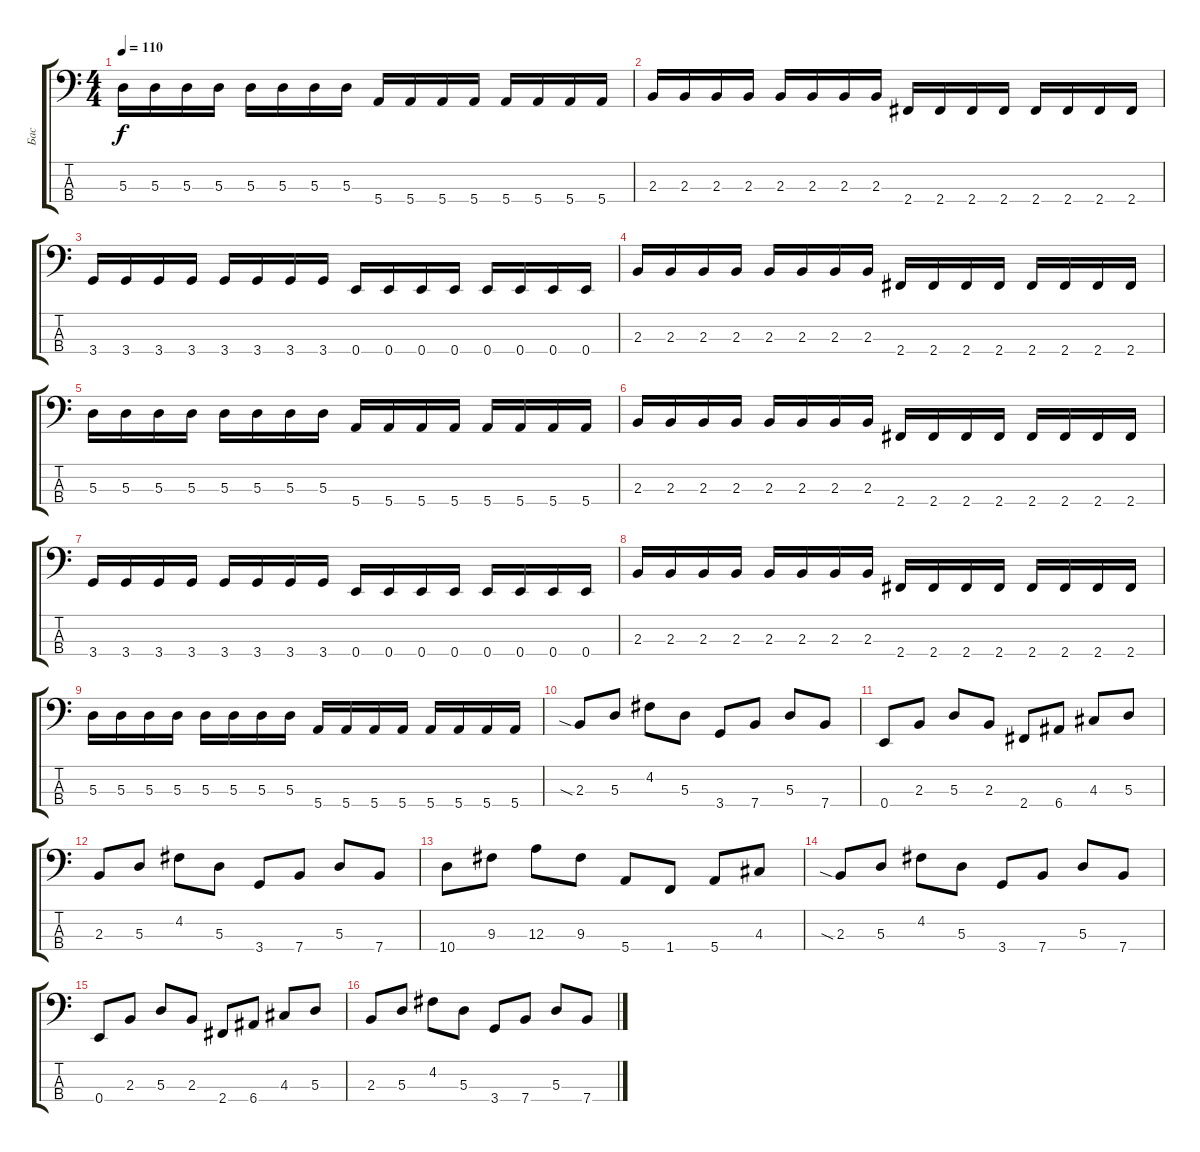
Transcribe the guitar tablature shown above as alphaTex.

\track ("Бас" "Бас") {instrument electricbasspick}
\staff {score tabs}
\tuning (G2 D2 A1 E1) {hide}
\ts (4 4)
\tempo 110
\clef f4
\ks c
5.3.16{dy f} 5.3.16 5.3.16 5.3.16 5.3.16 5.3.16 5.3.16 5.3.16 5.4.16 5.4.16 5.4.16 5.4.16 5.4.16 5.4.16 5.4.16 5.4.16 |
2.3.16 2.3.16 2.3.16 2.3.16 2.3.16 2.3.16 2.3.16 2.3.16 2.4.16 2.4.16 2.4.16 2.4.16 2.4.16 2.4.16 2.4.16 2.4.16 |
3.4.16 3.4.16 3.4.16 3.4.16 3.4.16 3.4.16 3.4.16 3.4.16 0.4.16 0.4.16 0.4.16 0.4.16 0.4.16 0.4.16 0.4.16 0.4.16 |
2.3.16 2.3.16 2.3.16 2.3.16 2.3.16 2.3.16 2.3.16 2.3.16 2.4.16 2.4.16 2.4.16 2.4.16 2.4.16 2.4.16 2.4.16 2.4.16 |
5.3.16 5.3.16 5.3.16 5.3.16 5.3.16 5.3.16 5.3.16 5.3.16 5.4.16 5.4.16 5.4.16 5.4.16 5.4.16 5.4.16 5.4.16 5.4.16 |
2.3.16 2.3.16 2.3.16 2.3.16 2.3.16 2.3.16 2.3.16 2.3.16 2.4.16 2.4.16 2.4.16 2.4.16 2.4.16 2.4.16 2.4.16 2.4.16 |
3.4.16 3.4.16 3.4.16 3.4.16 3.4.16 3.4.16 3.4.16 3.4.16 0.4.16 0.4.16 0.4.16 0.4.16 0.4.16 0.4.16 0.4.16 0.4.16 |
2.3.16 2.3.16 2.3.16 2.3.16 2.3.16 2.3.16 2.3.16 2.3.16 2.4.16 2.4.16 2.4.16 2.4.16 2.4.16 2.4.16 2.4.16 2.4.16 |
5.3.16 5.3.16 5.3.16 5.3.16 5.3.16 5.3.16 5.3.16 5.3.16 5.4.16 5.4.16 5.4.16 5.4.16 5.4.16 5.4.16 5.4.16 5.4.16 |
2.3{sia}.8 5.3.8 4.2.8 5.3.8 3.4.8 7.4.8 5.3.8 7.4.8 |
0.4.8 2.3.8 5.3.8 2.3.8 2.4.8 6.4.8 4.3.8 5.3.8 |
2.3.8 5.3.8 4.2.8 5.3.8 3.4.8 7.4.8 5.3.8 7.4.8 |
10.4.8 9.3.8 12.3.8 9.3.8 5.4.8 1.4.8 5.4.8 4.3.8 |
2.3{sia}.8 5.3.8 4.2.8 5.3.8 3.4.8 7.4.8 5.3.8 7.4.8 |
0.4.8 2.3.8 5.3.8 2.3.8 2.4.8 6.4.8 4.3.8 5.3.8 |
2.3.8 5.3.8 4.2.8 5.3.8 3.4.8 7.4.8 5.3.8 7.4.8
